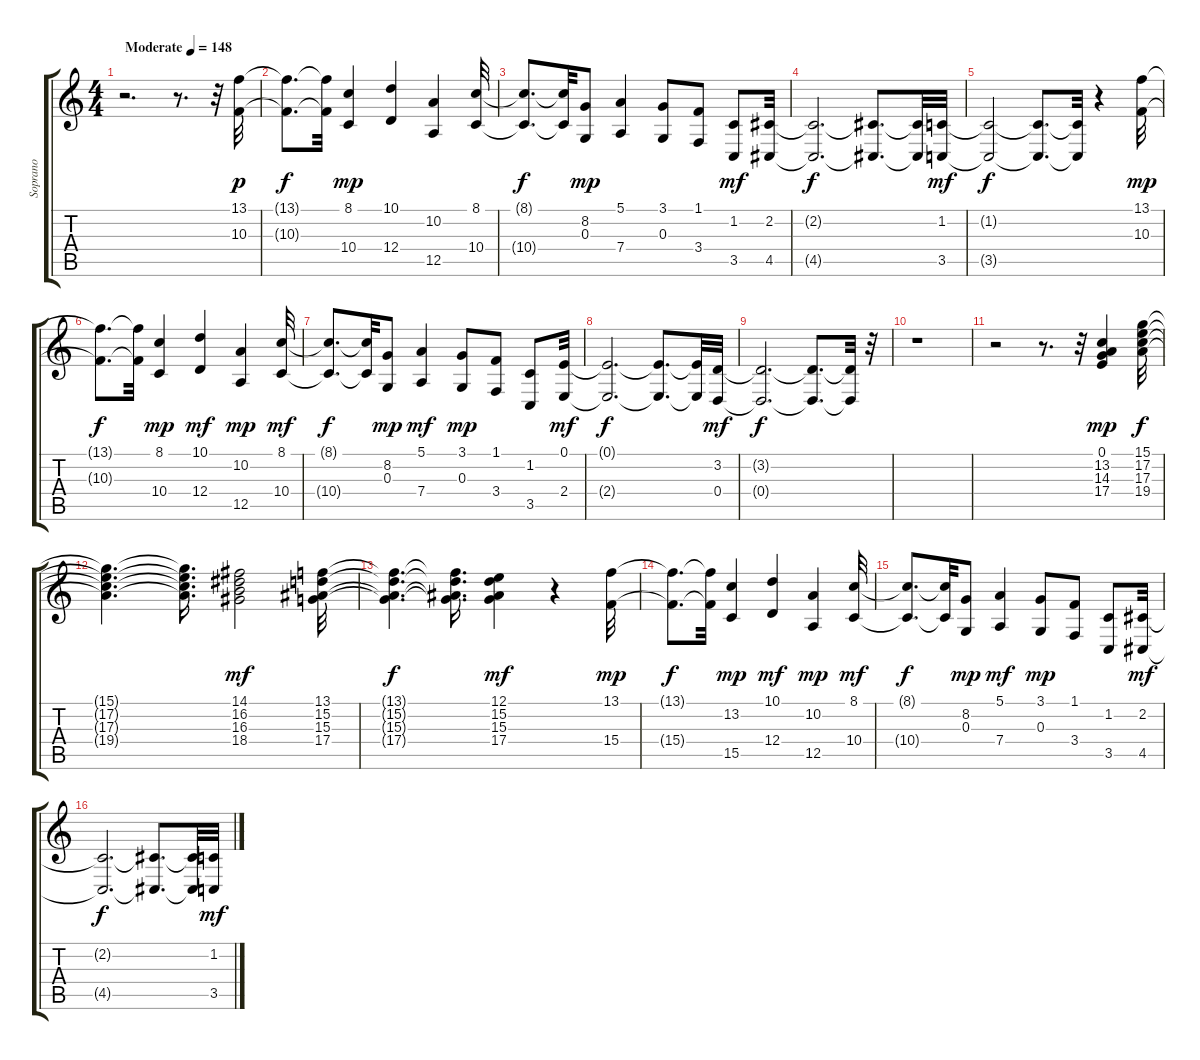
\track ("Soprano" "Soprano") {instrument choiraahs}
\staff {score tabs}
\tuning (E4 B3 G3 D3 A2 E2) {hide}
\ts (4 4)
\tempo (148 "Moderate")
\clef g2
\ks c
r.2{d dy p instrument choiraahs} r.8{d} r.32 (13.1 10.3).32 |
(13.1{t} 10.3{t}).8{d dy f} (13.1{t} 10.3{t}).32 (8.1 10.4).4{dy mp} (10.1 12.4).4 (10.2 12.5).4 (8.1 10.4).32 |
(8.1{t} 10.4{t}).8{d dy f} (8.1{t} 10.4{t}).32 (8.2 0.3).8{dy mp} (5.1 7.4).4 (3.1 0.3).8 (1.1 3.4).8 (1.2 3.5).8{dy mf} (2.2 4.5).32 |
(2.2{t} 4.5{t}).2{d dy f} (2.2{t} 4.5{t}).8{d} (2.2{t} 4.5{t}).32 (1.2 3.5).32{dy mf} |
(1.2{t} 3.5{t}).2{dy f} (1.2{t} 3.5{t}).8{d} (1.2{t} 3.5{t}).32 r.4 (13.1 10.3).32{dy mp} |
(13.1{t} 10.3{t}).8{d dy f} (13.1{t} 10.3{t}).32 (8.1 10.4).4{dy mp} (10.1 12.4).4{dy mf} (10.2 12.5).4{dy mp} (8.1 10.4).32{dy mf} |
(8.1{t} 10.4{t}).8{d dy f} (8.1{t} 10.4{t}).32 (8.2 0.3).8{dy mp} (5.1 7.4).4{dy mf} (3.1 0.3).8{dy mp} (1.1 3.4).8 (1.2 3.5).8 (0.1 2.4).32{dy mf} |
(0.1{t} 2.4{t}).2{d dy f} (0.1{t} 2.4{t}).8{d} (0.1{t} 2.4{t}).32 (3.2 0.4).32{dy mf} |
(3.2{t} 0.4{t}).2{d dy f} (3.2{t} 0.4{t}).8{d} (3.2{t} 0.4{t}).32 r.32 |
r.1 |
r.2 r.8{d} r.32 (0.1 13.2 14.3 17.4).4{dy mp} (15.1 17.2 17.3 19.4).32{dy f} |
(15.1{t} 17.2{t} 17.3{t} 19.4{t}).4{d} (15.1{t} 17.2{t} 17.3{t} 19.4{t}).16{d} (14.1 16.2 16.3 18.4).2{dy mf} (13.1 15.2 15.3 17.4).32 |
(13.1{t} 15.2{t} 15.3{t} 17.4{t}).4{d dy f} (13.1{t} 15.2{t} 15.3{t} 17.4{t}).16{d} (12.1 15.2 15.3 17.4).4{dy mf} r.4 (13.1 15.4).32{dy mp} |
(13.1{t} 15.4{t}).8{d dy f} (13.1{t} 15.4{t}).32 (13.2 15.5).4{dy mp} (10.1 12.4).4{dy mf} (10.2 12.5).4{dy mp} (8.1 10.4).32{dy mf} |
(8.1{t} 10.4{t}).8{d dy f} (8.1{t} 10.4{t}).32 (8.2 0.3).8{dy mp} (5.1 7.4).4{dy mf} (3.1 0.3).8{dy mp} (1.1 3.4).8 (1.2 3.5).8 (2.2 4.5).32{dy mf} |
(2.2{t} 4.5{t}).2{d dy f} (2.2{t} 4.5{t}).8{d} (2.2{t} 4.5{t}).32 (1.2 3.5).32{dy mf}
